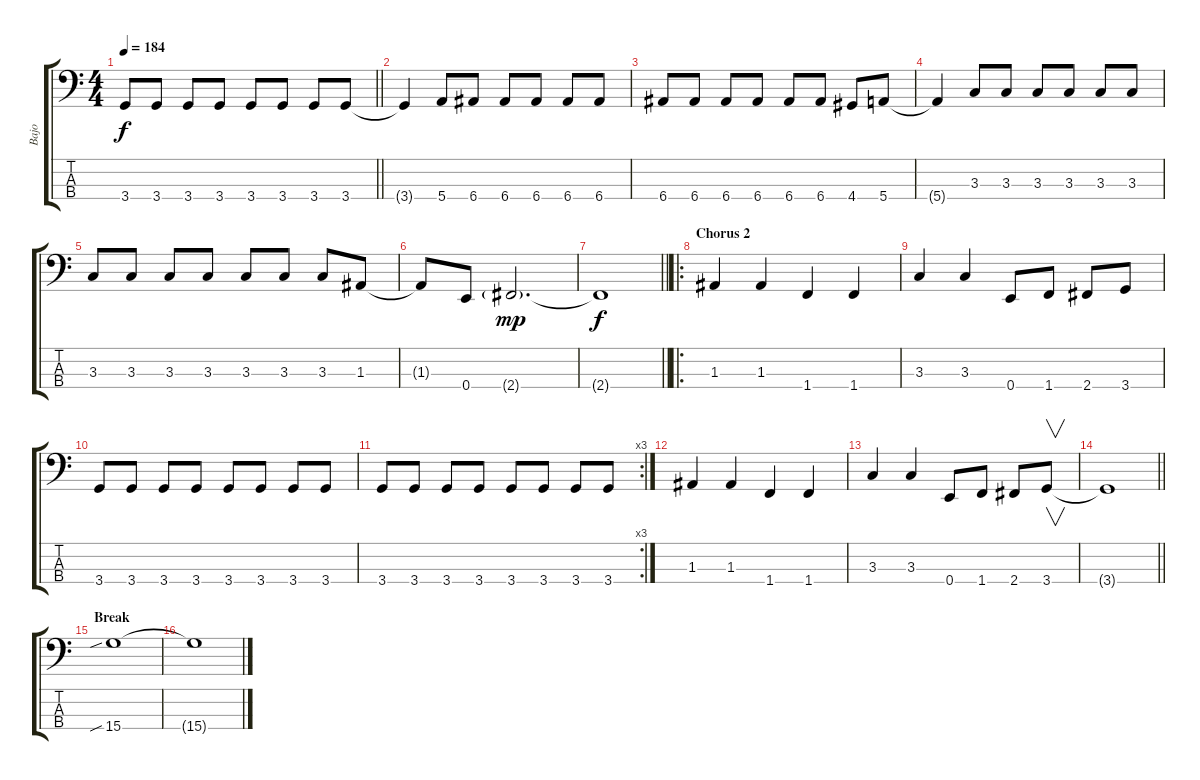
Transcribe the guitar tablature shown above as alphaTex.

\track ("Bajo" "Bajo") {instrument electricbassfinger}
\staff {score tabs}
\tuning (G2 D2 A1 E1) {hide}
\ts (4 4)
\tempo 184
\clef f4
\barLineRight lightlight
\ks c
3.4.8{dy f} 3.4.8 3.4.8 3.4.8 3.4.8 3.4.8 3.4.8 3.4.8 |
3.4{t}.4 5.4.8 6.4.8 6.4.8 6.4.8 6.4.8 6.4.8 |
6.4.8 6.4.8 6.4.8 6.4.8 6.4.8 6.4.8 4.4.8 5.4.8 |
5.4{t}.4 3.3.8 3.3.8 3.3.8 3.3.8 3.3.8 3.3.8 |
3.3.8 3.3.8 3.3.8 3.3.8 3.3.8 3.3.8 3.3.8 1.3.8 |
1.3{t}.8 0.4.8 2.4{g}.2{d dy mp} |
\barLineRight lightlight
2.4{t}.1{dy f} |
\ro
\section ("" "Chorus 2")
1.3.4 1.3.4 1.4.4 1.4.4 |
3.3.4 3.3.4 0.4.8 1.4.8 2.4.8 3.4.8 |
3.4.8 3.4.8 3.4.8 3.4.8 3.4.8 3.4.8 3.4.8 3.4.8 |
\rc 3
3.4.8 3.4.8 3.4.8 3.4.8 3.4.8 3.4.8 3.4.8 3.4.8 |
1.3.4 1.3.4 1.4.4 1.4.4 |
3.3.4 3.3.4 0.4.8 1.4.8 2.4.8 3.4.8{v} |
\barLineRight lightlight
3.4{t}.1 |
\section ("" "Break")
15.4{sib}.1 |
15.4{t}.1
